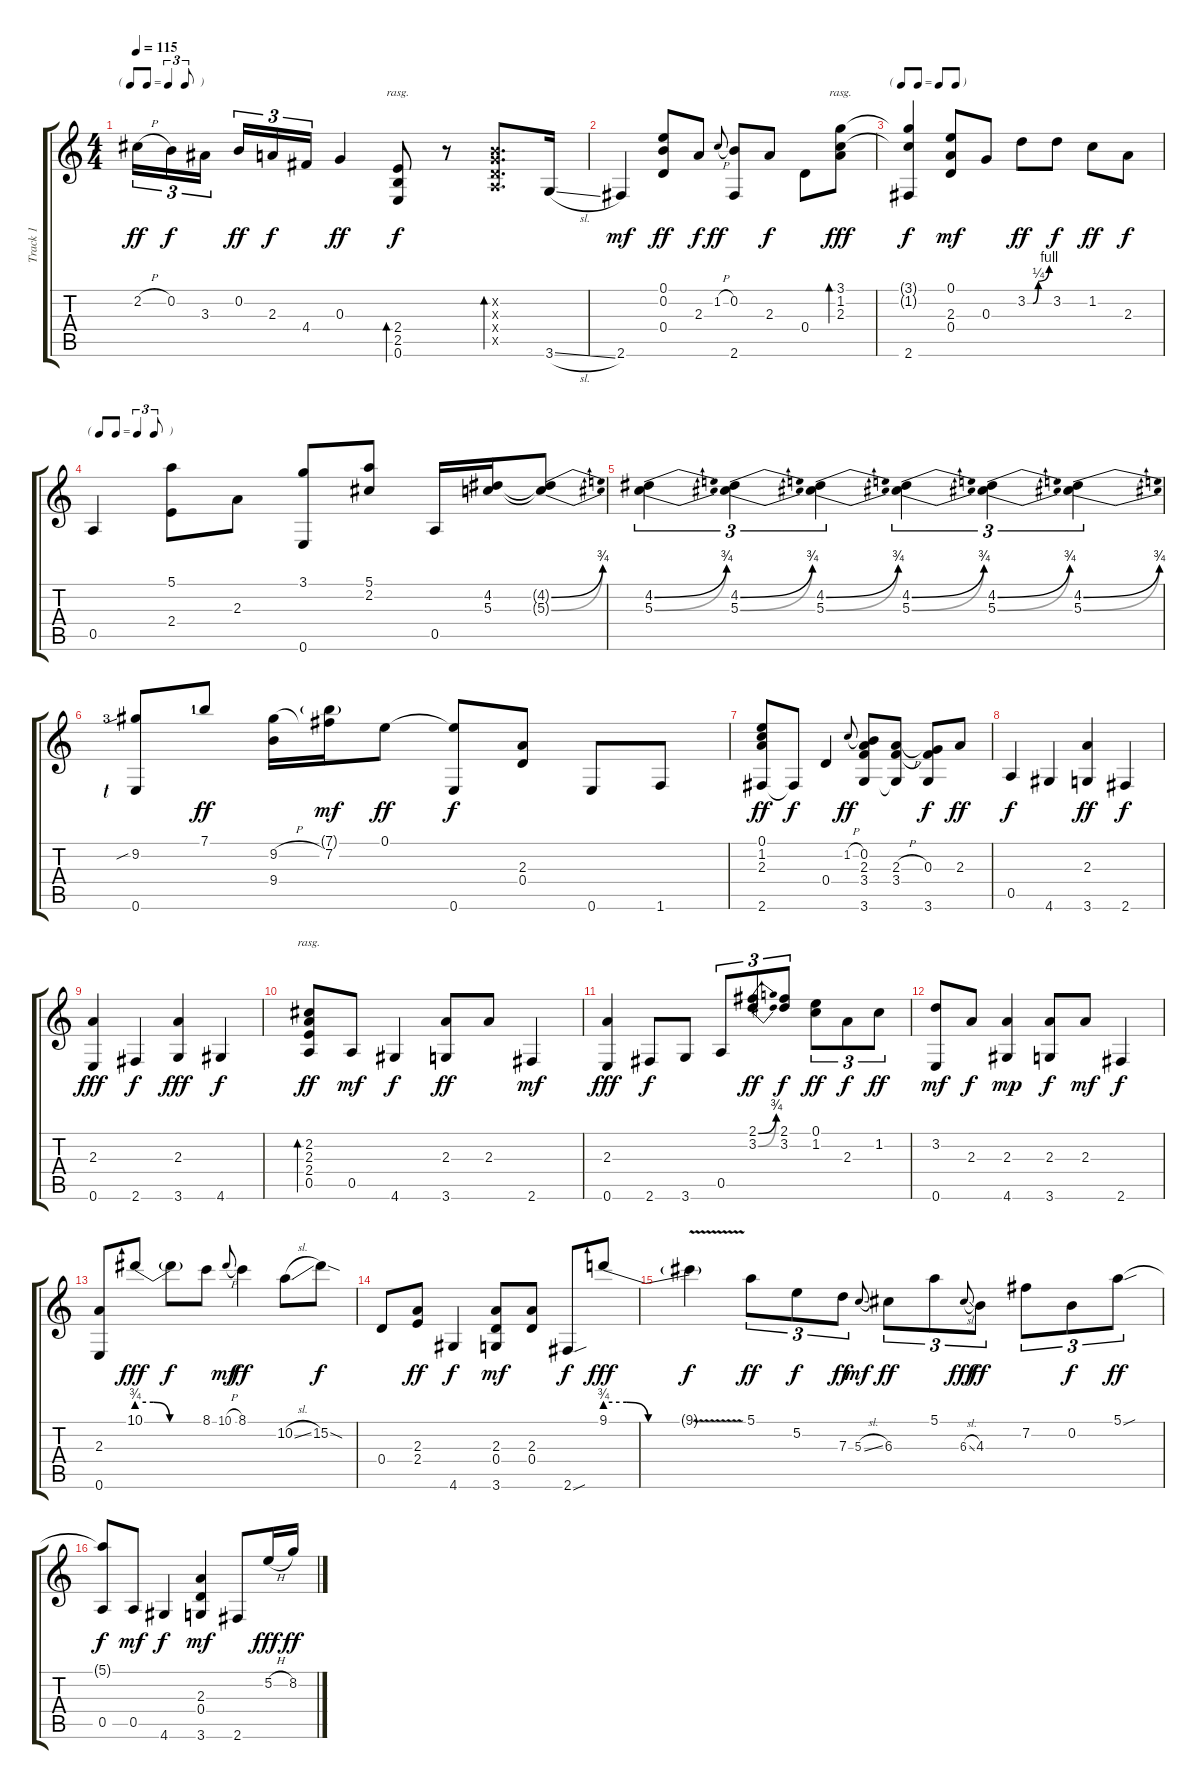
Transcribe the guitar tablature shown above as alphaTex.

\track ("Track 1" "Track 1") {instrument acousticguitarsteel}
\staff {score tabs}
\tuning (E4 B3 G3 D3 A2 E2) {hide}
\ts (4 4)
\tf triplet8th
\tempo 115
\clef g2
\ks c
2.2{h}.16{tu (3 2) dy ff} 0.2.16{tu (3 2) dy f} 3.3.16{tu (3 2) beam splitsecondary} 0.2.16{tu (3 2) dy ff} 2.3.16{tu (3 2) dy f} 4.4.16{tu (3 2)} 0.3.4{dy ff} (2.4 2.5 0.6).8{bd 60 rasg ii dy f} r.8 (0.2{x} 0.3{x} 0.4{x} 0.5{x}).8{d bd 240} 3.6{sl}.16 |
2.6.4{dy mf} (0.1 0.2 0.4).8{dy ff} 2.3.8{dy f} 1.2{h}.8{gr onbeat dy ff} (0.2 2.6).8 2.3.8{dy f} 0.4.8 (3.1 1.2 2.3).8{bd 60 rasg ii dy fff} |
\tf none
(3.1{t} 1.2{t} 2.6).4{dy f} (0.1 2.3 0.4).8{dy mf} 0.3.8 3.2{be (custom 0 0 15 0 30 1 60 4)}.8{dy ff} 3.2.8{dy f} 1.2.8{dy ff} 2.3.8{dy f} |
\tf triplet8th
0.5.4 (5.1 2.4).8 2.3.8 (3.1 0.6).8 (5.1 2.2).8 0.5.16 (4.2 5.3).16 (4.2{be (bend 0 0 60 3) t} 5.3{be (bend 0 0 60 3) t}).8 |
(4.2{be (bend 0 0 60 3)} 5.3{be (bend 0 0 60 3)}).4{tu (3 2)} (4.2{be (bend 0 0 60 3)} 5.3{be (bend 0 0 60 3)}).4{tu (3 2)} (4.2{be (bend 0 0 60 3)} 5.3{be (bend 0 0 60 3)}).4{tu (3 2)} (4.2{be (bend 0 0 60 3)} 5.3{be (bend 0 0 60 3)}).4{tu (3 2)} (4.2{be (bend 0 0 60 3)} 5.3{be (bend 0 0 60 3)}).4{tu (3 2)} (4.2{be (bend 0 0 60 3)} 5.3{be (bend 0 0 60 3)}).4{tu (3 2)} |
(9.2{sib lf 4} 0.6{lf 1}).8 7.1{lf 2}.8{dy ff} (9.2{h} 9.4).16 (7.1{g} 7.2).16{dy mf} 0.1.8{dy ff} (0.1{t} 0.6).8{dy f} (2.3 0.4).8 0.6.8 1.6.8 |
(0.1 1.2 2.3 2.6).8{dy ff} 2.6{t}.8{dy f} 0.4.4 1.2{h}.8{gr onbeat dy ff} (0.2 2.3 3.4 3.6).8 (2.3{h} 3.4 3.6{t}).8 (0.3 3.4{t} 3.6).8{dy f} 2.3.8{dy ff} |
0.5.4{dy f} 4.6.4 (2.3 3.6).4{dy ff} 2.6.4{dy f} |
(2.3 0.6).4{dy fff} 2.6.4{dy f} (2.3 3.6).4{dy fff} 4.6.4{dy f} |
(2.2 2.3 2.4 0.5).8{bd 60 rasg ii dy ff} 0.5.8{dy mf} 4.6.4{dy f} (2.3 3.6).8{dy ff} 2.3.8 2.6.4{dy mf} |
(2.3 0.6).4{dy fff} 2.6.8{dy f} 3.6.8 0.5.8{tu (3 2)} (2.1{be (bend 0 0 60 3)} 3.2{be (bend 0 0 60 3)}).8{tu (3 2) dy ff} (2.1 3.2).8{tu (3 2) dy f} (0.1 1.2).8{tu (3 2) dy ff} 2.3.8{tu (3 2) dy f} 1.2.8{tu (3 2) dy ff} |
(3.2 0.6).8{dy mf} 2.3.8{dy f} (2.3 4.6).4{dy mp} (2.3 3.6).8{dy f} 2.3.8{dy mf} 2.6.4{dy f} |
(2.3 0.6).8 10.1{be (custom 0 3 15 3 30 0 60 0)}.8{dy fff} 10.1{t}.8{dy f} 8.1.8 10.1{h}.8{gr onbeat dy mf} 8.1.4{dy ff} 10.2{sl}.8 15.2{sod}.8{dy f} |
0.4.8 (2.3 2.4).8{dy ff} 4.6.4{dy f} (2.3 0.4 3.6).8{dy mf} (2.3 0.4).8 2.6{sou}.8{dy f} 9.1{be (custom 0 3 15 3 30 0 60 0)}.8{dy fff} |
9.1{v t}.4{dy f} 5.1.8{tu (3 2) dy ff} 5.2.8{tu (3 2) dy f} 7.3.8{tu (3 2) dy ff} 5.3{sl}.8{gr onbeat dy mf} 6.3.8{tu (3 2) dy ff} 5.1.8{tu (3 2)} 6.3{sl}.8{gr onbeat dy fff} 4.3.8{tu (3 2) dy ff} 7.2.8{tu (3 2)} 0.2.8{tu (3 2) dy f} 5.1{sou}.8{tu (3 2) dy ff} |
(5.1{t} 0.5).8{dy f} 0.5.8{dy mf} 4.6.4{dy f} (2.3 0.4 3.6).4{dy mf} 2.6.8 5.2{h}.16{dy fff} 8.2.16{dy ff}
